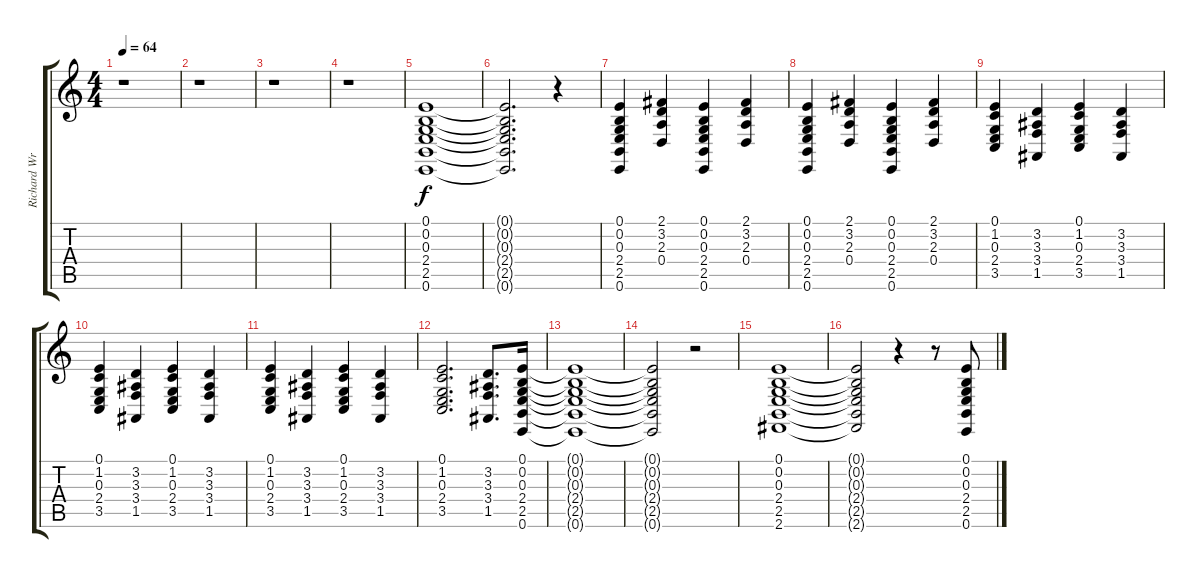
\track ("Richard Wright" "Richard Wr") {instrument drawbarorgan}
\staff {score tabs}
\tuning (E4 B3 G3 D3 A2 E2) {hide}
\ts (4 4)
\tempo 64
\clef g2
\ks c
r.1{dy f} |
r.1 |
r.1 |
r.1 |
(0.1 0.2 0.3 2.4 2.5 0.6).1 |
(0.1{t} 0.2{t} 0.3{t} 2.4{t} 2.5{t} 0.6{t}).2{d} r.4 |
(0.1 0.2 0.3 2.4 2.5 0.6).4 (2.1 3.2 2.3 0.4).4 (0.1 0.2 0.3 2.4 2.5 0.6).4 (2.1 3.2 2.3 0.4).4 |
(0.1 0.2 0.3 2.4 2.5 0.6).4 (2.1 3.2 2.3 0.4).4 (0.1 0.2 0.3 2.4 2.5 0.6).4 (2.1 3.2 2.3 0.4).4 |
(0.1 1.2 0.3 2.4 3.5).4 (3.2 3.3 3.4 1.5).4 (0.1 1.2 0.3 2.4 3.5).4 (3.2 3.3 3.4 1.5).4 |
(0.1 1.2 0.3 2.4 3.5).4 (3.2 3.3 3.4 1.5).4 (0.1 1.2 0.3 2.4 3.5).4 (3.2 3.3 3.4 1.5).4 |
(0.1 1.2 0.3 2.4 3.5).4 (3.2 3.3 3.4 1.5).4 (0.1 1.2 0.3 2.4 3.5).4 (3.2 3.3 3.4 1.5).4 |
(0.1 1.2 0.3 2.4 3.5).2{d} (3.2 3.3 3.4 1.5).8{d} (0.1 0.2 0.3 2.4 2.5 0.6).16 |
(0.1{t} 0.2{t} 0.3{t} 2.4{t} 2.5{t} 0.6{t}).1 |
(0.1{t} 0.2{t} 0.3{t} 2.4{t} 2.5{t} 0.6{t}).2 r.2 |
(0.1 0.2 0.3 2.4 2.5 2.6).1 |
(0.1{t} 0.2{t} 0.3{t} 2.4{t} 2.5{t} 2.6{t}).2 r.4 r.8 (0.1 0.2 0.3 2.4 2.5 0.6).8
